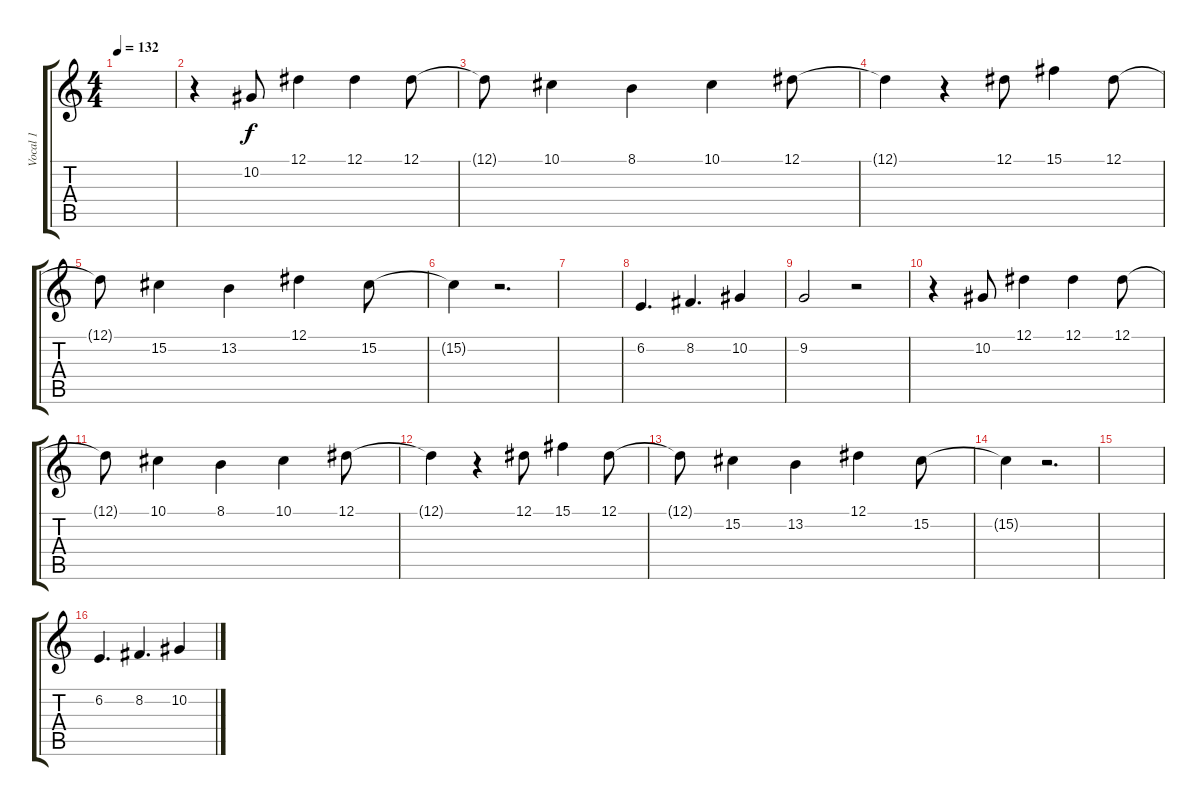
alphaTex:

\track ("Vocal 1" "Vocal 1") {instrument viola}
\staff {score tabs}
\tuning (Eb4 Bb3 Gb3 Db3 Ab2 Eb2) {hide}
\ts (4 4)
\tempo 132
\clef g2
\ks c
|
r.4 10.2.8 12.1.4 12.1.4 12.1.8 |
12.1{t}.8 10.1.4 8.1.4 10.1.4 12.1.8 |
12.1{t}.4 r.4 12.1.8 15.1.4 12.1.8 |
12.1{t}.8 15.2.4 13.2.4 12.1.4 15.2.8 |
15.2{t}.4 r.2{d} |
|
6.2.4{d} 8.2.4{d} 10.2.4 |
9.2.2 r.2 |
r.4 10.2.8 12.1.4 12.1.4 12.1.8 |
12.1{t}.8 10.1.4 8.1.4 10.1.4 12.1.8 |
12.1{t}.4 r.4 12.1.8 15.1.4 12.1.8 |
12.1{t}.8 15.2.4 13.2.4 12.1.4 15.2.8 |
15.2{t}.4 r.2{d} |
|
6.2.4{d} 8.2.4{d} 10.2.4
